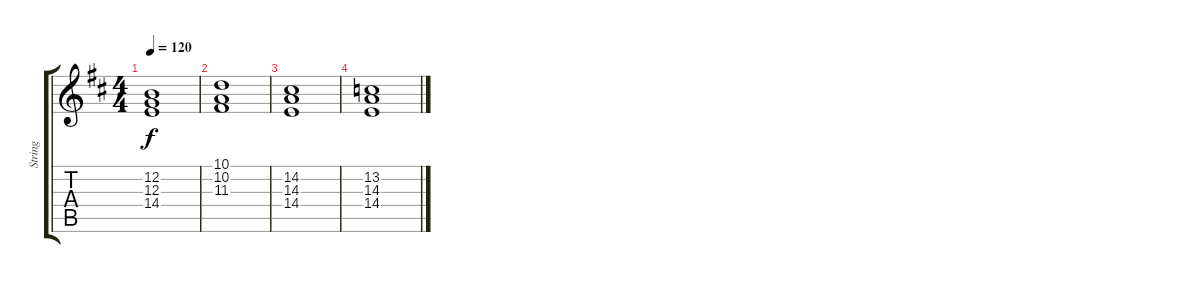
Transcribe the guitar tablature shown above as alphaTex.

\track ("String" "String") {instrument stringensemble1}
\staff {score tabs}
\tuning (E4 B3 G3 D3 A2 E2) {hide}
\ts (4 4)
\tempo 120
\clef g2
\ks d
(12.2 12.3 14.4).1{dy f} |
(10.1 10.2 11.3).1 |
(14.2 14.3 14.4).1 |
(13.2 14.3 14.4).1
